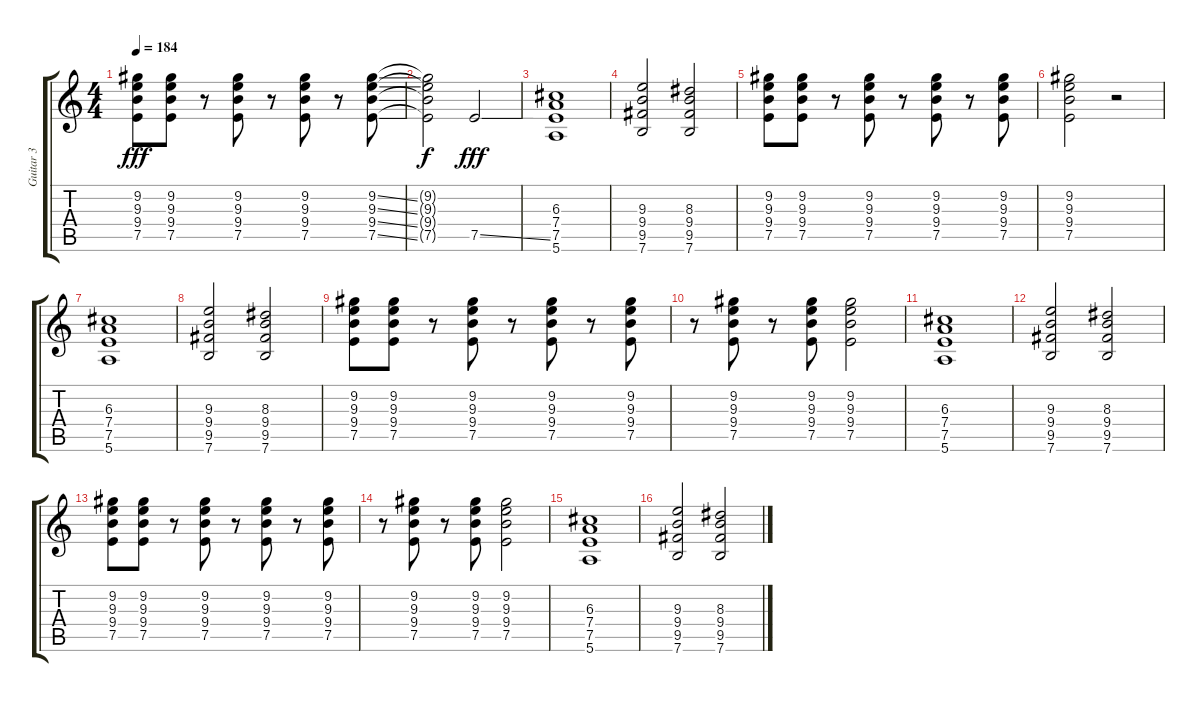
\track ("Guitar 3" "Guitar 3") {instrument distortionguitar}
\staff {score tabs}
\tuning (E4 B3 G3 D3 A2 E2) {hide}
\ts (4 4)
\tempo 184
\clef g2
\ks c
(9.2 9.3 9.4 7.5).8{dy fff} (9.2 9.3 9.4 7.5).8 r.8 (9.2 9.3 9.4 7.5).8 r.8 (9.2 9.3 9.4 7.5).8 r.8 (9.2{ss} 9.3{ss} 9.4{ss} 7.5{ss}).8 |
(9.2{t} 9.3{t} 9.4{t} 7.5{t}).2{dy f} 7.5{ss}.2{dy fff} |
(6.3 7.4 7.5 5.6).1 |
(9.3 9.4 9.5 7.6).2 (8.3 9.4 9.5 7.6).2 |
(9.2 9.3 9.4 7.5).8 (9.2 9.3 9.4 7.5).8 r.8 (9.2 9.3 9.4 7.5).8 r.8 (9.2 9.3 9.4 7.5).8 r.8 (9.2 9.3 9.4 7.5).8 |
(9.2 9.3 9.4 7.5).2 r.2 |
(6.3 7.4 7.5 5.6).1 |
(9.3 9.4 9.5 7.6).2 (8.3 9.4 9.5 7.6).2 |
(9.2 9.3 9.4 7.5).8 (9.2 9.3 9.4 7.5).8 r.8 (9.2 9.3 9.4 7.5).8 r.8 (9.2 9.3 9.4 7.5).8 r.8 (9.2 9.3 9.4 7.5).8 |
r.8 (9.2 9.3 9.4 7.5).8 r.8 (9.2 9.3 9.4 7.5).8 (9.2 9.3 9.4 7.5).2 |
(6.3 7.4 7.5 5.6).1 |
(9.3 9.4 9.5 7.6).2 (8.3 9.4 9.5 7.6).2 |
(9.2 9.3 9.4 7.5).8 (9.2 9.3 9.4 7.5).8 r.8 (9.2 9.3 9.4 7.5).8 r.8 (9.2 9.3 9.4 7.5).8 r.8 (9.2 9.3 9.4 7.5).8 |
r.8 (9.2 9.3 9.4 7.5).8 r.8 (9.2 9.3 9.4 7.5).8 (9.2 9.3 9.4 7.5).2 |
(6.3 7.4 7.5 5.6).1 |
(9.3 9.4 9.5 7.6).2 (8.3 9.4 9.5 7.6).2
